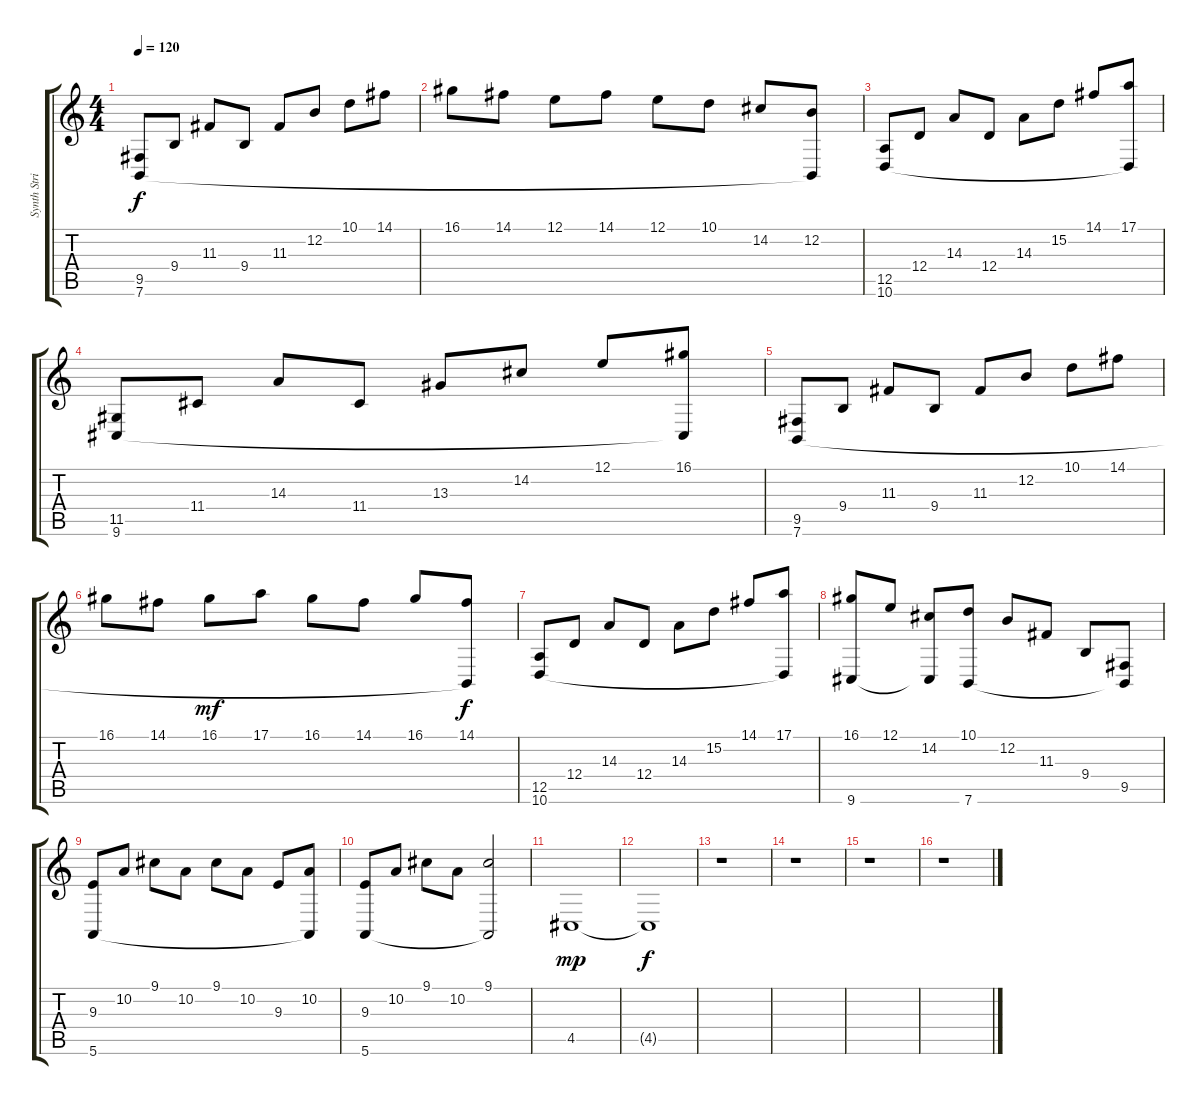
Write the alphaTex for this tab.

\track ("Synth Strings" "Synth Stri") {instrument stringensemble1}
\staff {score tabs}
\tuning (E4 B3 G3 D3 A2 E2) {hide}
\ts (4 4)
\tempo 120
\clef g2
\ks c
(9.5 7.6).8{dy f} 9.4.8 11.3.8 9.4.8 11.3.8 12.2.8 10.1.8 14.1.8 |
16.1.8 14.1.8 12.1.8 14.1.8 12.1.8 10.1.8 14.2.8 (12.2 7.6{t}).8 |
(12.5 10.6).8 12.4.8 14.3.8 12.4.8 14.3.8 15.2.8 14.1.8 (17.1 10.6{t}).8 |
(11.5 9.6).8 11.4.8 14.3.8 11.4.8 13.3.8 14.2.8 12.1.8 (16.1 9.6{t}).8 |
(9.5 7.6).8 9.4.8 11.3.8 9.4.8 11.3.8 12.2.8 10.1.8 14.1.8 |
16.1.8 14.1.8 16.1.8{dy mf} 17.1.8 16.1.8 14.1.8 16.1.8 (14.1 7.6{t}).8{dy f} |
(12.5 10.6).8 12.4.8 14.3.8 12.4.8 14.3.8 15.2.8 14.1.8 (17.1 10.6{t}).8 |
(16.1 9.6).8 12.1.8 (14.2 9.6{t}).8 (10.1 7.6).8 12.2.8 11.3.8 9.4.8 (9.5 7.6{t}).8 |
(9.3 5.6).8 10.2.8 9.1.8 10.2.8 9.1.8 10.2.8 9.3.8 (10.2 5.6{t}).8 |
(9.3 5.6).8 10.2.8 9.1.8 10.2.8 (9.1 5.6{t}).2 |
4.5.1{dy mp} |
4.5{t}.1{dy f} |
r.1 |
r.1 |
r.1 |
r.1
